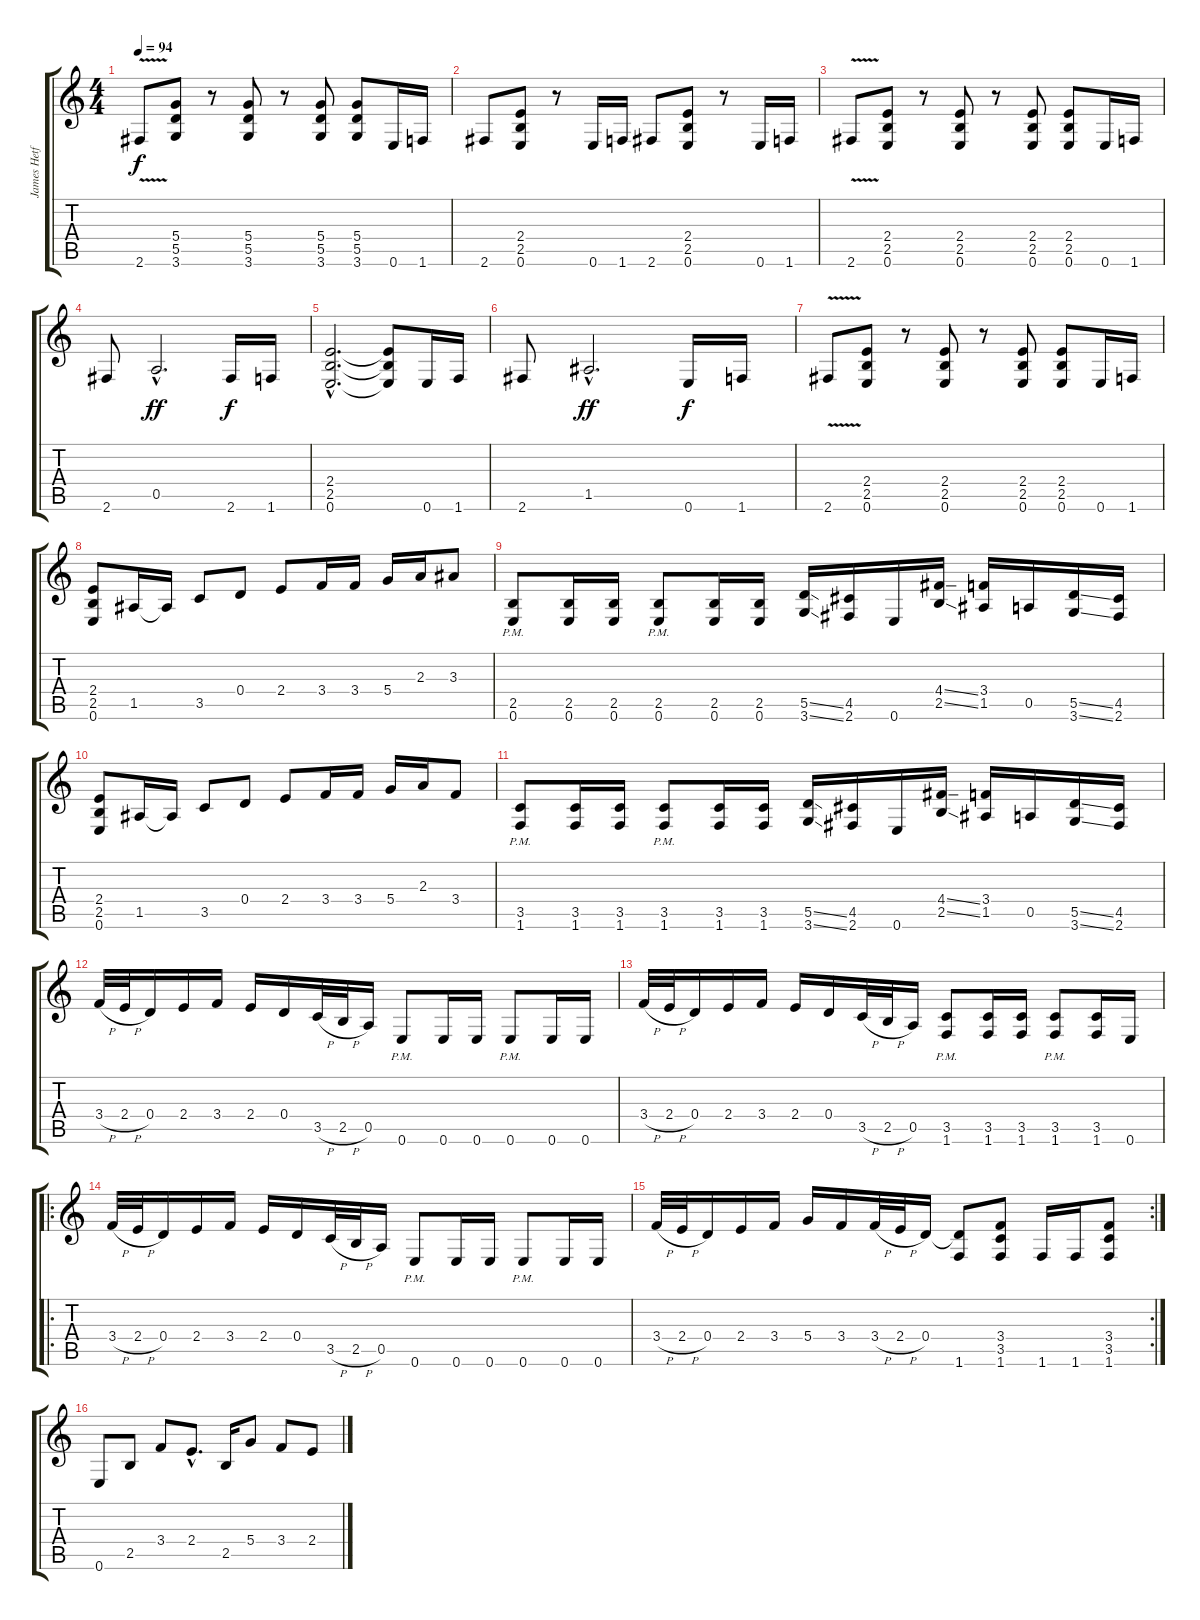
\track ("James Hetfield" "James Hetf") {instrument distortionguitar}
\staff {score tabs}
\tuning (E4 B3 G3 D3 A2 E2) {hide}
\ts (4 4)
\tempo 94
\clef g2
\ks c
2.6{v}.8{dy f} (5.4 5.5 3.6).8 r.8 (5.4 5.5 3.6).8 r.8 (5.4 5.5 3.6).8 (5.4 5.5 3.6).8 0.6.16 1.6.16 |
2.6.8 (2.4 2.5 0.6).8 r.8 0.6.16 1.6.16 2.6.8 (2.4 2.5 0.6).8 r.8 0.6.16 1.6.16 |
2.6{v}.8 (2.4 2.5 0.6).8 r.8 (2.4 2.5 0.6).8 r.8 (2.4 2.5 0.6).8 (2.4 2.5 0.6).8 0.6.16 1.6.16 |
2.6.8 0.5{hac}.2{d dy ff} 2.6.16{dy f} 1.6.16 |
(2.4{hac} 2.5{hac} 0.6{hac}).2{d} (2.4{t} 2.5{t} 0.6{t}).8 0.6.16 1.6.16 |
2.6.8 1.5{hac}.2{d dy ff} 0.6.16{dy f} 1.6.16 |
2.6{v}.8 (2.4 2.5 0.6).8 r.8 (2.4 2.5 0.6).8 r.8 (2.4 2.5 0.6).8 (2.4 2.5 0.6).8 0.6.16 1.6.16 |
(2.4 2.5 0.6).8 1.5.16 1.5{t}.16 3.5.8 0.4.8 2.4.8 3.4.16 3.4.16 5.4.16 2.3.16 3.3.8 |
(2.5{pm} 0.6).8 (2.5 0.6).16 (2.5 0.6).16 (2.5{pm} 0.6).8 (2.5 0.6).16 (2.5 0.6).16 (5.5{ss} 3.6{ss}).16 (4.5 2.6).16 0.6.16 (4.4{ss} 2.5{ss}).16 (3.4 1.5).16 0.5.16 (5.5{ss} 3.6{ss}).16 (4.5 2.6).16 |
(2.4 2.5 0.6).8 1.5.16 1.5{t}.16 3.5.8 0.4.8 2.4.8 3.4.16 3.4.16 5.4.16 2.3.16 3.4.8 |
(3.5{pm} 1.6).8 (3.5 1.6).16 (3.5 1.6).16 (3.5{pm} 1.6).8 (3.5 1.6).16 (3.5 1.6).16 (5.5{ss} 3.6{ss}).16 (4.5 2.6).16 0.6.16 (4.4{ss} 2.5{ss}).16 (3.4 1.5).16 0.5.16 (5.5{ss} 3.6{ss}).16 (4.5 2.6).16 |
3.4{h}.32 2.4{h}.32 0.4.16 2.4.16 3.4.16 2.4.16 0.4.16 3.5{h}.32 2.5{h}.32 0.5.16 0.6{pm}.8 0.6.16 0.6.16 0.6{pm}.8 0.6.16 0.6.16 |
3.4{h}.32 2.4{h}.32 0.4.16 2.4.16 3.4.16 2.4.16 0.4.16 3.5{h}.32 2.5{h}.32 0.5.16 (3.5{pm} 1.6).8 (3.5 1.6).16 (3.5 1.6).16 (3.5{pm} 1.6).8 (3.5 1.6).16 0.6.16 |
\ro
3.4{h}.32 2.4{h}.32 0.4.16 2.4.16 3.4.16 2.4.16 0.4.16 3.5{h}.32 2.5{h}.32 0.5.16 0.6{pm}.8 0.6.16 0.6.16 0.6{pm}.8 0.6.16 0.6.16 |
\rc 2
3.4{h}.32 2.4{h}.32 0.4.16 2.4.16 3.4.16 5.4.16 3.4.16 3.4{h}.32 2.4{h}.32 0.4.16 (0.4{t} 1.6).8 (3.4 3.5 1.6).8 1.6.16 1.6.16 (3.4 3.5 1.6).8 |
0.6.8 2.5.8 3.4.8 2.4{hac}.8{d} 2.5.16 5.4.8 3.4.8 2.4.8
